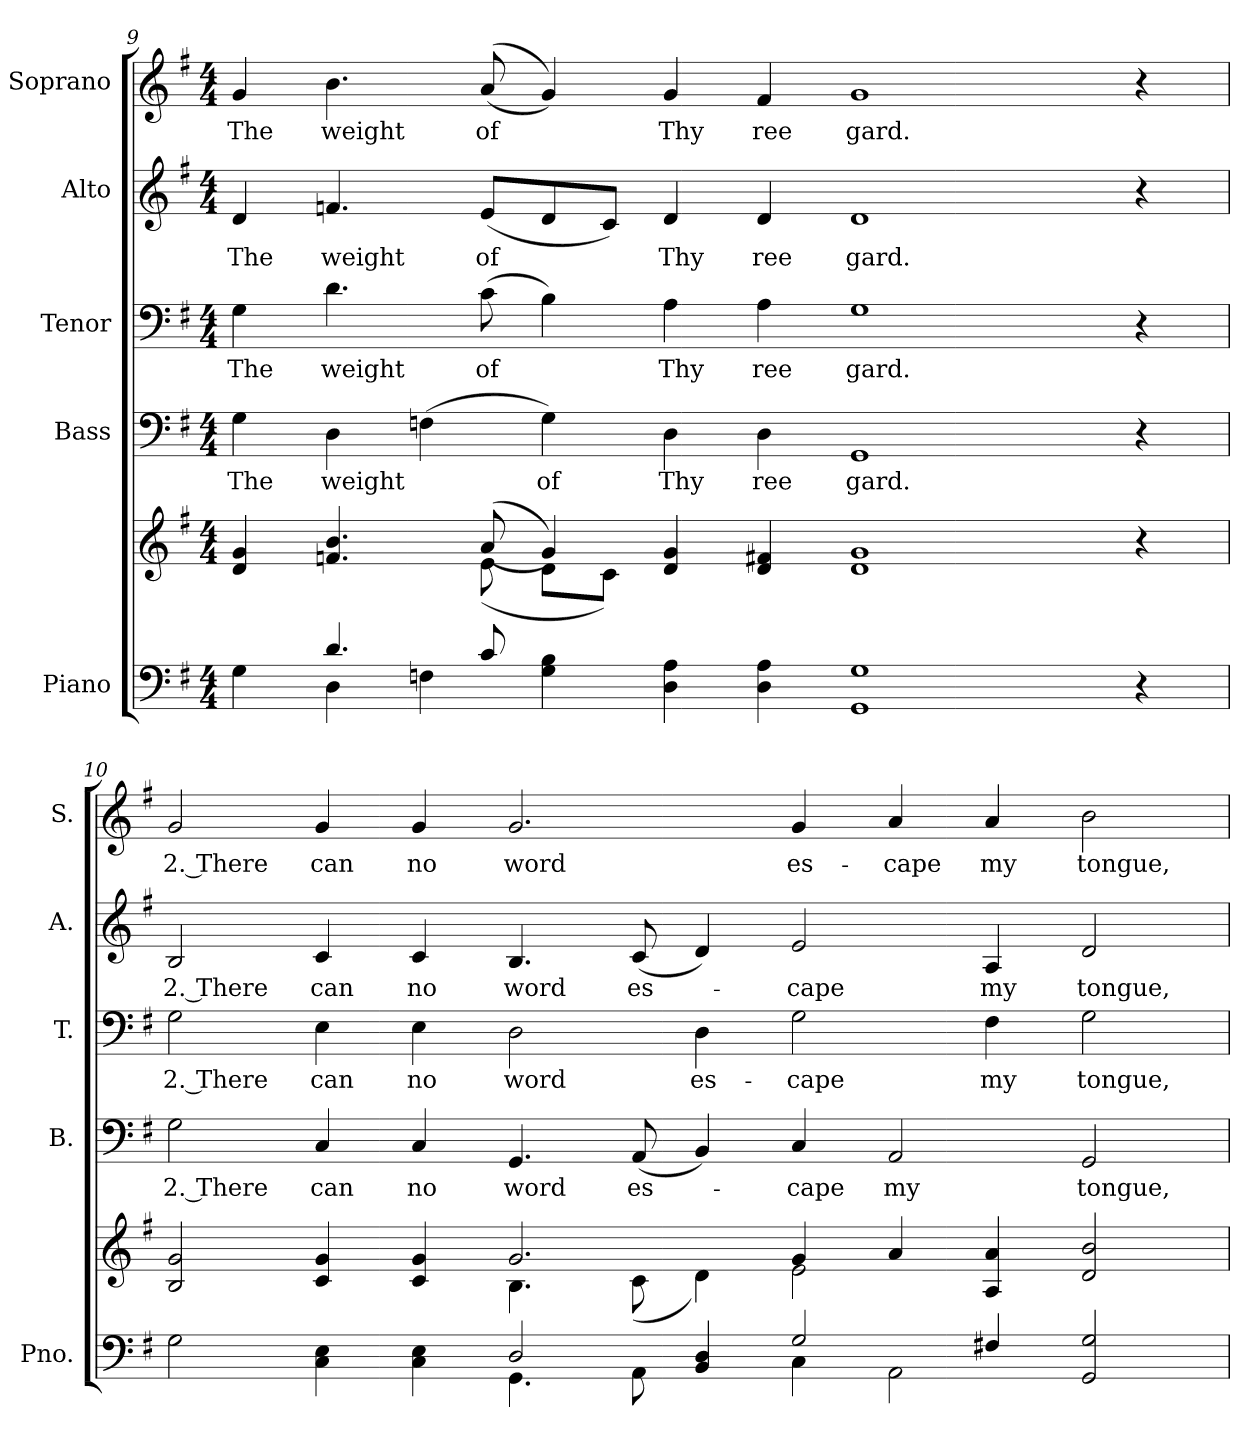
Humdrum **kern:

**kern	**kern	**kern	**text	**kern	**text	**kern	**text	**kern	**text
*part5	*part5	*part4	*part4	*part3	*part3	*part2	*part2	*part1	*part1
*staff6	*staff5	*staff4	*staff4	*staff3	*staff3	*staff2	*staff2	*staff1	*staff1
*I"Piano	*	*I"Bass	*	*I"Tenor	*	*I"Alto	*	*I"Soprano	*
*I'Pno.	*	*I'B.	*	*I'T.	*	*I'A.	*	*I'S.	*
!!LO:PB:g=z
*clefF4	*clefG2	*clefF4	*	*clefF4	*	*clefG2	*	*clefG2	*
*k[f#]	*k[f#]	*k[f#]	*	*k[f#]	*	*k[f#]	*	*k[f#]	*
*G:	*G:	*G:	*	*G:	*	*G:	*	*G:	*
*M4/4	*M4/4	*M4/4	*	*M4/4	*	*M4/4	*	*M4/4	*
=9	=9	=9	=9	=9	=9	=9	=9	=9	=9
*^	*^	*	*	*	*	*	*	*	*
!	!	!	!	!	!LO:LY:b:color=#000000	!	!	!	!	!	!
!	!	!	!	!	!	!	!LO:LY:b:color=#000000	!	!	!	!
!	!	!	!	!	!	!	!	!	!LO:LY:b:color=#000000	!	!
!	!	!	!	!	!	!	!	!	!	!	!LO:LY:b:color=#000000
4Gi\	4ryy	4di/ 4gi	2ryy	4Gi\	The	4Gi\	The	4di/	The	4gi/	The
!	!	!	!	!	!LO:LY:b:color=#000000	!	!	!	!	!	!
!	!	!	!	!	!	!	!LO:LY:b:color=#000000	!	!	!	!
!	!	!	!	!	!	!	!	!	!LO:LY:b:color=#000000	!	!
!	!	!	!	!	!	!	!	!	!	!	!LO:LY:b:color=#000000
4.di/	4Di\	4.fni/ 4.bi	.	4Di\	weight	4.di\	weight	4.fni/	weight	4.bi\	weight
.	4Fni\	.	8ryy	(4Fni\	.	.	.	.	.	.	.
!	!	!	!	!	!	!	!LO:LY:b:color=#000000	!	!	!	!
!	!	!	!	!	!	!	!	!	!LO:LY:b:color=#000000	!	!
!	!	!	!	!	!	!	!	!	!	!	!LO:LY:b:color=#000000
8ci/	.	((8ai/	(8ei\	.	.	(8ci\	of	(8ei/L	of	((8ai/	of
!	!	!	!	!	!LO:LY:b:color=#000000	!	!	!	!	!	!
4Gi\ 4Bi	4ryy	4gi/))	8di\L	4Gi\)	of	4Bi\)	.	8di/	.	4gi/))	.
.	.	.	8ci\J)	.	.	.	.	8ci/J)	.	.	.
!	!	!	!	!	!LO:LY:b:color=#000000	!	!	!	!	!	!
!	!	!	!	!	!	!	!LO:LY:b:color=#000000	!	!	!	!
!	!	!	!	!	!	!	!	!	!LO:LY:b:color=#000000	!	!
!	!	!	!	!	!	!	!	!	!	!	!LO:LY:b:color=#000000
4Di\ 4Ai	1ryy	4di/ 4gi	1ryy	4Di\	Thy	4Ai\	Thy	4di/	Thy	4gi/	Thy
!	!	!	!	!	!LO:LY:b:color=#000000	!	!	!	!	!	!
!	!	!	!	!	!	!	!LO:LY:b:color=#000000	!	!	!	!
!	!	!	!	!	!	!	!	!	!LO:LY:b:color=#000000	!	!
!	!	!	!	!	!	!	!	!	!	!	!LO:LY:b:color=#000000
4Di\ 4Ai	.	4di/ 4f#Xi	.	4Di\	ree	4Ai\	ree	4di/	ree	4f#i/	ree
!	!	!	!	!	!LO:LY:b:color=#000000	!	!	!	!	!	!
!	!	!	!	!	!	!	!LO:LY:b:color=#000000	!	!	!	!
!	!	!	!	!	!	!	!	!	!LO:LY:b:color=#000000	!	!
!	!	!	!	!	!	!	!	!	!	!	!LO:LY:b:color=#000000
1GGi 1Gi	.	1di 1gi	.	1GGi	gard.	1Gi	gard.	1di	gard.	1gi	gard.
.	2.ryy	.	2.ryy	.	.	.	.	.	.	.	.
4r	.	4r	.	4r	.	4r	.	4r	.	4r	.
!!LO:PB:g=z
=10	=10	=10	=10	=10	=10	=10	=10	=10	=10	=10	=10
!	!	!	!	!	!LO:LY:b:color=#000000	!	!	!	!	!	!
!	!	!	!	!	!	!	!LO:LY:b:color=#000000	!	!	!	!
!	!	!	!	!	!	!	!	!	!LO:LY:b:color=#000000	!	!
!	!	!	!	!	!	!	!	!	!	!	!LO:LY:b:color=#000000
2Gi\	1ryy	2Bi/ 2gi	1ryy	2Gi\	2. There	2Gi\	2. There	2Bi/	2. There	2gi/	2. There
!	!	!	!	!	!LO:LY:b:color=#000000	!	!	!	!	!	!
!	!	!	!	!	!	!	!LO:LY:b:color=#000000	!	!	!	!
!	!	!	!	!	!	!	!	!	!LO:LY:b:color=#000000	!	!
!	!	!	!	!	!	!	!	!	!	!	!LO:LY:b:color=#000000
4Ci\ 4Ei	.	4ci/ 4gi	.	4Ci/	can	4Ei\	can	4ci/	can	4gi/	can
!	!	!	!	!	!LO:LY:b:color=#000000	!	!	!	!	!	!
!	!	!	!	!	!	!	!LO:LY:b:color=#000000	!	!	!	!
!	!	!	!	!	!	!	!	!	!LO:LY:b:color=#000000	!	!
!	!	!	!	!	!	!	!	!	!	!	!LO:LY:b:color=#000000
4Ci\ 4Ei	.	4ci/ 4gi	.	4Ci/	no	4Ei\	no	4ci/	no	4gi/	no
!	!	!	!	!	!LO:LY:b:color=#000000	!	!	!	!	!	!
!	!	!	!	!	!	!	!LO:LY:b:color=#000000	!	!	!	!
!	!	!	!	!	!	!	!	!	!LO:LY:b:color=#000000	!	!
!	!	!	!	!	!	!	!	!	!	!	!LO:LY:b:color=#000000
2Di/	4.GGi\	2.gi/	4.Bi\	4.GGi/	word	2Di\	word	4.Bi/	word	2.gi/	word
!	!	!	!	!	!LO:LY:b:color=#000000	!	!	!	!	!	!
!	!	!	!	!	!	!	!	!	!LO:LY:b:color=#000000	!	!
.	8AAi\	.	(8ci\	(8AAi/	es-	.	.	(8ci/	es-	.	.
!	!	!	!	!	!	!	!LO:LY:b:color=#000000	!	!	!	!
4BBi/ 4Di	4ryy	.	4di\)	4BBi/)	.	4Di\	es-	4di/)	.	.	.
!	!	!	!	!	!LO:LY:b:color=#000000	!	!	!	!	!	!
!	!	!	!	!	!	!	!LO:LY:b:color=#000000	!	!	!	!
!	!	!	!	!	!	!	!	!	!LO:LY:b:color=#000000	!	!
!	!	!	!	!	!	!	!	!	!	!	!LO:LY:b:color=#000000
2Gi/	4Ci\	4gi/	2ei\	4Ci/	-cape	2Gi\	-cape	2ei/	-cape	4gi/	es-
!	!	!	!	!	!LO:LY:b:color=#000000	!	!	!	!	!	!
!	!	!	!	!	!	!	!	!	!	!	!LO:LY:b:color=#000000
.	2AAi\	4ai/	.	2AAi/	my	.	.	.	.	4ai/	-cape
!	!	!	!	!	!	!	!LO:LY:b:color=#000000	!	!	!	!
!	!	!	!	!	!	!	!	!	!LO:LY:b:color=#000000	!	!
!	!	!	!	!	!	!	!	!	!	!	!LO:LY:b:color=#000000
4F#Xi/	.	4Ai/ 4ai	4ryy	.	.	4F#i\	my	4Ai/	my	4ai/	my
!	!	!	!	!	!LO:LY:b:color=#000000	!	!	!	!	!	!
!	!	!	!	!	!	!	!LO:LY:b:color=#000000	!	!	!	!
!	!	!	!	!	!	!	!	!	!LO:LY:b:color=#000000	!	!
!	!	!	!	!	!	!	!	!	!	!	!LO:LY:b:color=#000000
2GGi/ 2Gi	2ryy	2di/ 2bi	2ryy	2GGi/	tongue,	2Gi\	tongue,	2di/	tongue,	2bi\	tongue,
*v	*v	*	*	*	*	*	*	*	*	*	*
*	*v	*v	*	*	*	*	*	*	*	*
=	=	=	=	=	=	=	=	=	=
*-	*-	*-	*-	*-	*-	*-	*-	*-	*-
